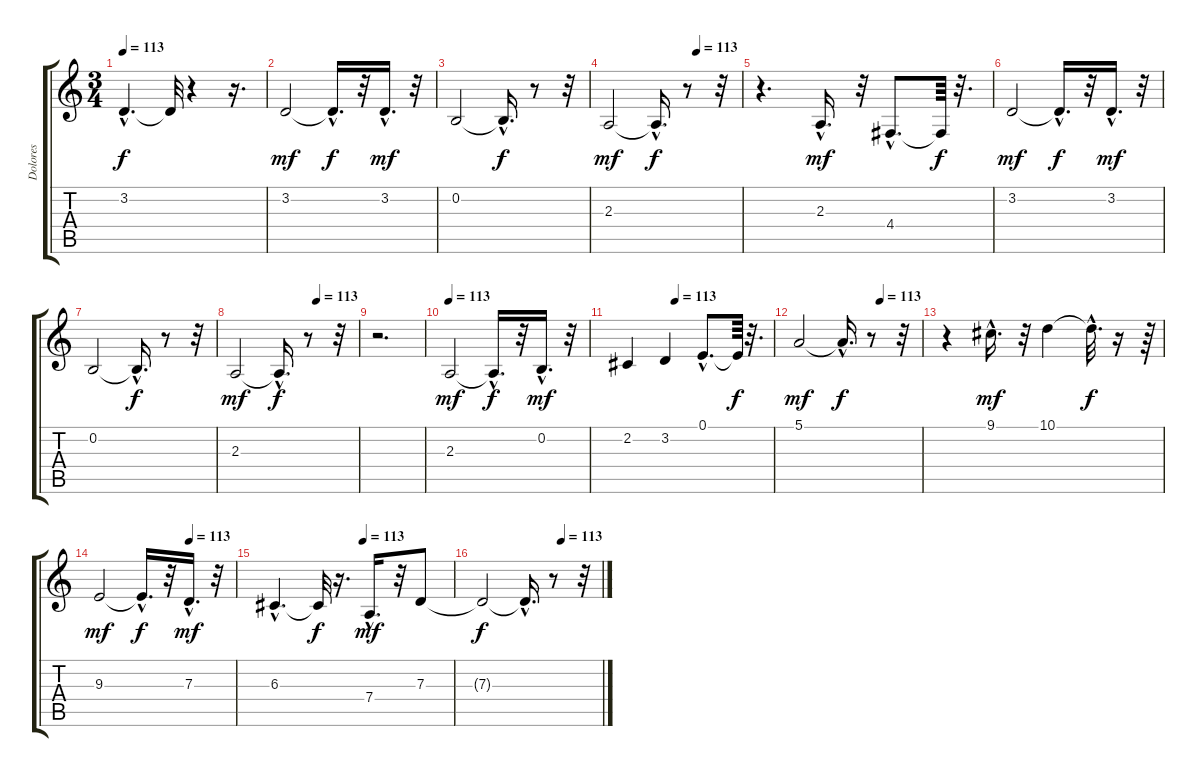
\track ("Dolores" "Dolores") {instrument panflute}
\staff {score tabs}
\tuning (E4 B3 G3 D3 A2 E2) {hide}
\ts (3 4)
\tempo 113
\clef g2
\ks c
3.2{hac t}.4{d dy f} 3.2{t}.32 r.4 r.16{d} |
3.2.2{dy mf} 3.2{hac t}.16{d dy f} r.32 3.2{hac}.16{d dy mf} r.32 |
0.2.2 0.2{hac t}.16{d dy f} r.8 r.32 |
\tempo (113 0.6666666666666666)
2.3.2{dy mf} 2.3{hac t}.16{d dy f} r.8 r.32 |
r.4{d} 2.3{hac}.16{d dy mf} r.32 4.4{hac}.8{d} 4.4{t}.64{dy f} r.32{d} |
3.2.2{dy mf} 3.2{hac t}.16{d dy f} r.32 3.2{hac}.16{d dy mf} r.32 |
0.2.2 0.2{hac t}.16{d dy f} r.8 r.32 |
\tempo (113 0.6666666666666666)
2.3.2{dy mf} 2.3{hac t}.16{d dy f} r.8 r.32 |
r.2{d} |
\tempo 113
2.3.2{dy mf} 2.3{hac t}.16{d dy f} r.32 0.2{hac}.16{d dy mf} r.32 |
\tempo (113 0.3333333333333333)
2.2.4 3.2.4 0.1{hac}.8{d} 0.1{t}.64{dy f} r.32{d} |
\tempo (113 0.6666666666666666)
5.1.2{dy mf} 5.1{hac t}.16{d dy f} r.8 r.32 |
r.4 9.1{hac}.16{d dy mf} r.32 10.1.4 10.1{hac t}.32{d dy f} r.16 r.64 |
\tempo (113 0.6666666666666666)
9.3.2{dy mf} 9.3{hac t}.16{d dy f} r.32 7.3{hac}.16{d dy mf} r.32 |
\tempo (113 0.5)
6.3{hac}.4{d} 6.3{t}.32{dy f} r.16{d} 7.4{hac}.16{d dy mf} r.32 7.3.8 |
\tempo (113 0.6666666666666666)
7.3{t}.2{dy f} 7.3{hac t}.16{d} r.8 r.32
